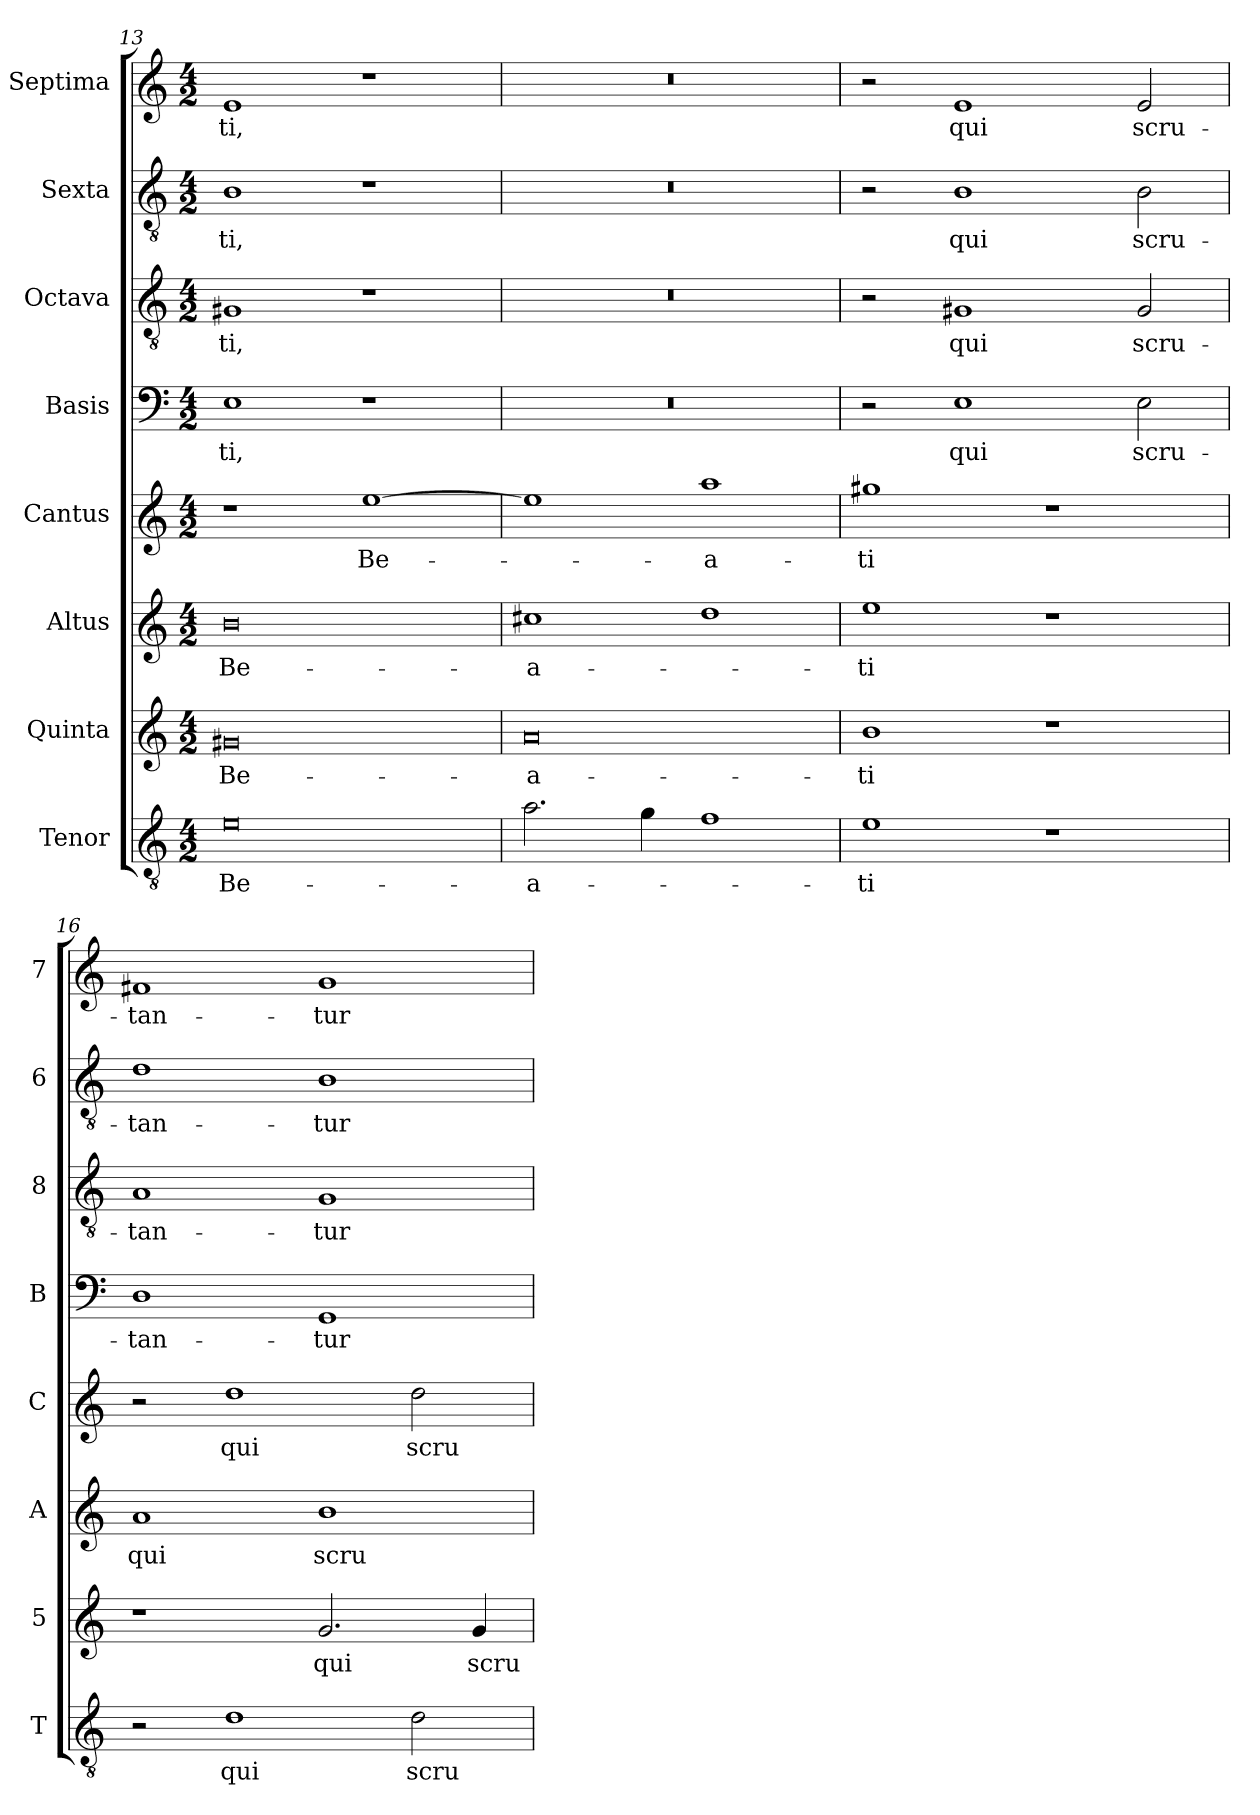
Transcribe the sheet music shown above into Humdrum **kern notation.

**kern	**text	**kern	**text	**kern	**text	**kern	**text	**kern	**text	**kern	**text	**kern	**text	**kern	**text
*part8	*part8	*part7	*part7	*part6	*part6	*part5	*part5	*part4	*part4	*part3	*part3	*part2	*part2	*part1	*part1
*staff8	*staff8	*staff7	*staff7	*staff6	*staff6	*staff5	*staff5	*staff4	*staff4	*staff3	*staff3	*staff2	*staff2	*staff1	*staff1
*I"Tenor	*	*I"Quinta	*	*I"Altus	*	*I"Cantus	*	*I"Basis	*	*I"Octava	*	*I"Sexta	*	*I"Septima	*
*I'T	*	*I'5	*	*I'A	*	*I'C	*	*I'B	*	*I'8	*	*I'6	*	*I'7	*
*clefGv2	*	*clefG2	*	*clefG2	*	*clefG2	*	*clefF4	*	*clefGv2	*	*clefGv2	*	*clefG2	*
*k[]	*	*k[]	*	*k[]	*	*k[]	*	*k[]	*	*k[]	*	*k[]	*	*k[]	*
*C:	*	*C:	*	*C:	*	*C:	*	*C:	*	*C:	*	*C:	*	*C:	*
*M4/2	*	*M4/2	*	*M4/2	*	*M4/2	*	*M4/2	*	*M4/2	*	*M4/2	*	*M4/2	*
=13	=13	=13	=13	=13	=13	=13	=13	=13	=13	=13	=13	=13	=13	=13	=13
!	!LO:LY:b	!	!LO:LY:b	!	!LO:LY:b	!	!	!	!LO:LY:b	!	!LO:LY:b	!	!LO:LY:b	!	!LO:LY:b
0e	Be-	0g#X	Be-	0b	Be-	1r	.	1E	-ti,	1G#X	-ti,	1B	-ti,	1e	-ti,
!	!	!	!	!	!	!	!LO:LY:b	!	!	!	!	!	!	!	!
.	.	.	.	.	.	[1ee	Be-	1r	.	1r	.	1r	.	1r	.
=14	=14	=14	=14	=14	=14	=14	=14	=14	=14	=14	=14	=14	=14	=14	=14
!	!LO:LY:b	!	!LO:LY:b	!	!LO:LY:b	!	!	!	!	!	!	!	!	!	!
2.a\	-a-	0a	-a-	1cc#X	-a-	1ee]	.	0r	.	0r	.	0r	.	0r	.
4g\	.	.	.	.	.	.	.	.	.	.	.	.	.	.	.
!	!	!	!	!	!	!	!LO:LY:b	!	!	!	!	!	!	!	!
1f	.	.	.	1dd	.	1aa	-a-	.	.	.	.	.	.	.	.
!!LO:PB:g=z
=15	=15	=15	=15	=15	=15	=15	=15	=15	=15	=15	=15	=15	=15	=15	=15
!	!LO:LY:b	!	!LO:LY:b	!	!LO:LY:b	!	!LO:LY:b	!	!	!	!	!	!	!	!
1e	-ti	1b	-ti	1ee	-ti	1gg#X	-ti	2r	.	2r	.	2r	.	2r	.
!	!	!	!	!	!	!	!	!	!LO:LY:b	!	!LO:LY:b	!	!LO:LY:b	!	!LO:LY:b
.	.	.	.	.	.	.	.	1E	qui	1G#X	qui	1B	qui	1e	qui
1r	.	1r	.	1r	.	1r	.	.	.	.	.	.	.	.	.
!	!	!	!	!	!	!	!	!	!LO:LY:b	!	!LO:LY:b	!	!LO:LY:b	!	!LO:LY:b
.	.	.	.	.	.	.	.	2E\	scru-	2G#/	scru-	2B\	scru-	2e/	scru-
=16	=16	=16	=16	=16	=16	=16	=16	=16	=16	=16	=16	=16	=16	=16	=16
!	!	!	!	!	!LO:LY:b	!	!	!	!LO:LY:b	!	!LO:LY:b	!	!LO:LY:b	!	!LO:LY:b
2r	.	1r	.	1a	qui	2r	.	1D	-tan-	1A	-tan-	1d	-tan-	1f#X	-tan-
!	!LO:LY:b	!	!	!	!	!	!LO:LY:b	!	!	!	!	!	!	!	!
1d	qui	.	.	.	.	1dd	qui	.	.	.	.	.	.	.	.
!	!	!	!LO:LY:b	!	!LO:LY:b	!	!	!	!LO:LY:b	!	!LO:LY:b	!	!LO:LY:b	!	!LO:LY:b
.	.	2.g/	qui	1b	scru-	.	.	1GG	-tur	1G	-tur	1B	-tur	1g	-tur
!	!LO:LY:b	!	!	!	!	!	!LO:LY:b	!	!	!	!	!	!	!	!
2d\	scru-	.	.	.	.	2dd\	scru-	.	.	.	.	.	.	.	.
!	!	!	!LO:LY:b	!	!	!	!	!	!	!	!	!	!	!	!
.	.	4g/	scru-	.	.	.	.	.	.	.	.	.	.	.	.
=	=	=	=	=	=	=	=	=	=	=	=	=	=	=	=
*-	*-	*-	*-	*-	*-	*-	*-	*-	*-	*-	*-	*-	*-	*-	*-
